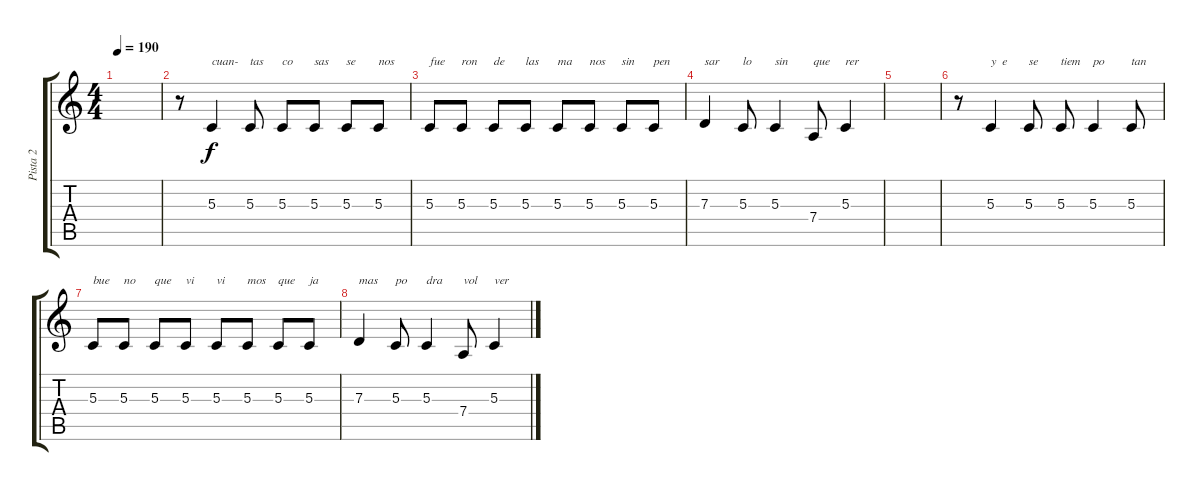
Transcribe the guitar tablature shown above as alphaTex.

\track ("Pista 2" "Pista 2") {instrument lead1square}
\staff {score tabs}
\tuning (E4 B3 G3 D3 A2 E2) {hide}
\ts (4 4)
\tempo 190
\clef g2
\ks c
|
r.8 5.3.4{txt "cuan-"} 5.3.8{txt "tas"} 5.3.8{txt "co"} 5.3.8{txt "sas"} 5.3.8{txt "se"} 5.3.8{txt "nos"} |
5.3.8{txt "fue"} 5.3.8{txt "ron"} 5.3.8{txt "de"} 5.3.8{txt "las"} 5.3.8{txt "ma"} 5.3.8{txt "nos"} 5.3.8{txt "sin"} 5.3.8{txt "pen"} |
7.3.4{txt "sar "} 5.3.8{txt "lo"} 5.3.4{txt "sin"} 7.4.8{txt "que"} 5.3.4{txt "rer"} |
|
r.8 5.3.4{txt "y  e"} 5.3.8{txt "se"} 5.3.8{txt "tiem"} 5.3.4{txt "po"} 5.3.8{txt "tan"} |
5.3.8{txt "bue"} 5.3.8{txt "no"} 5.3.8{txt "que"} 5.3.8{txt "vi"} 5.3.8{txt "vi"} 5.3.8{txt "mos"} 5.3.8{txt "que"} 5.3.8{txt "ja"} |
7.3.4{txt "mas"} 5.3.8{txt "po"} 5.3.4{txt "dra"} 7.4.8{txt "vol"} 5.3.4{txt "ver"}
